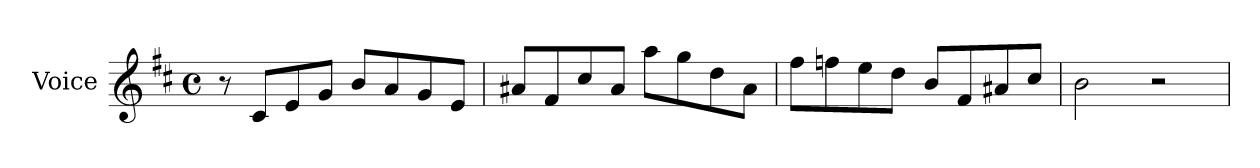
**kern
*part1
*staff1
*I"Voice
*I'Voice
*clefG2
*k[f#c#]
*M4/4
*met(c)
=1
8r
8c#/L
8e/
8g/J
8b/L
8a/
8g/
8e/J
=2
8a#X/L
8f#/
8cc#/
8a#/J
8aa\L
8gg\
8dd\
8a#\J
=3
8ff#\L
8ffn\
8ee\
8dd\J
8b/L
8f#/
8a#X/
8cc#/J
=4
2b\
2rcc
=
*-
